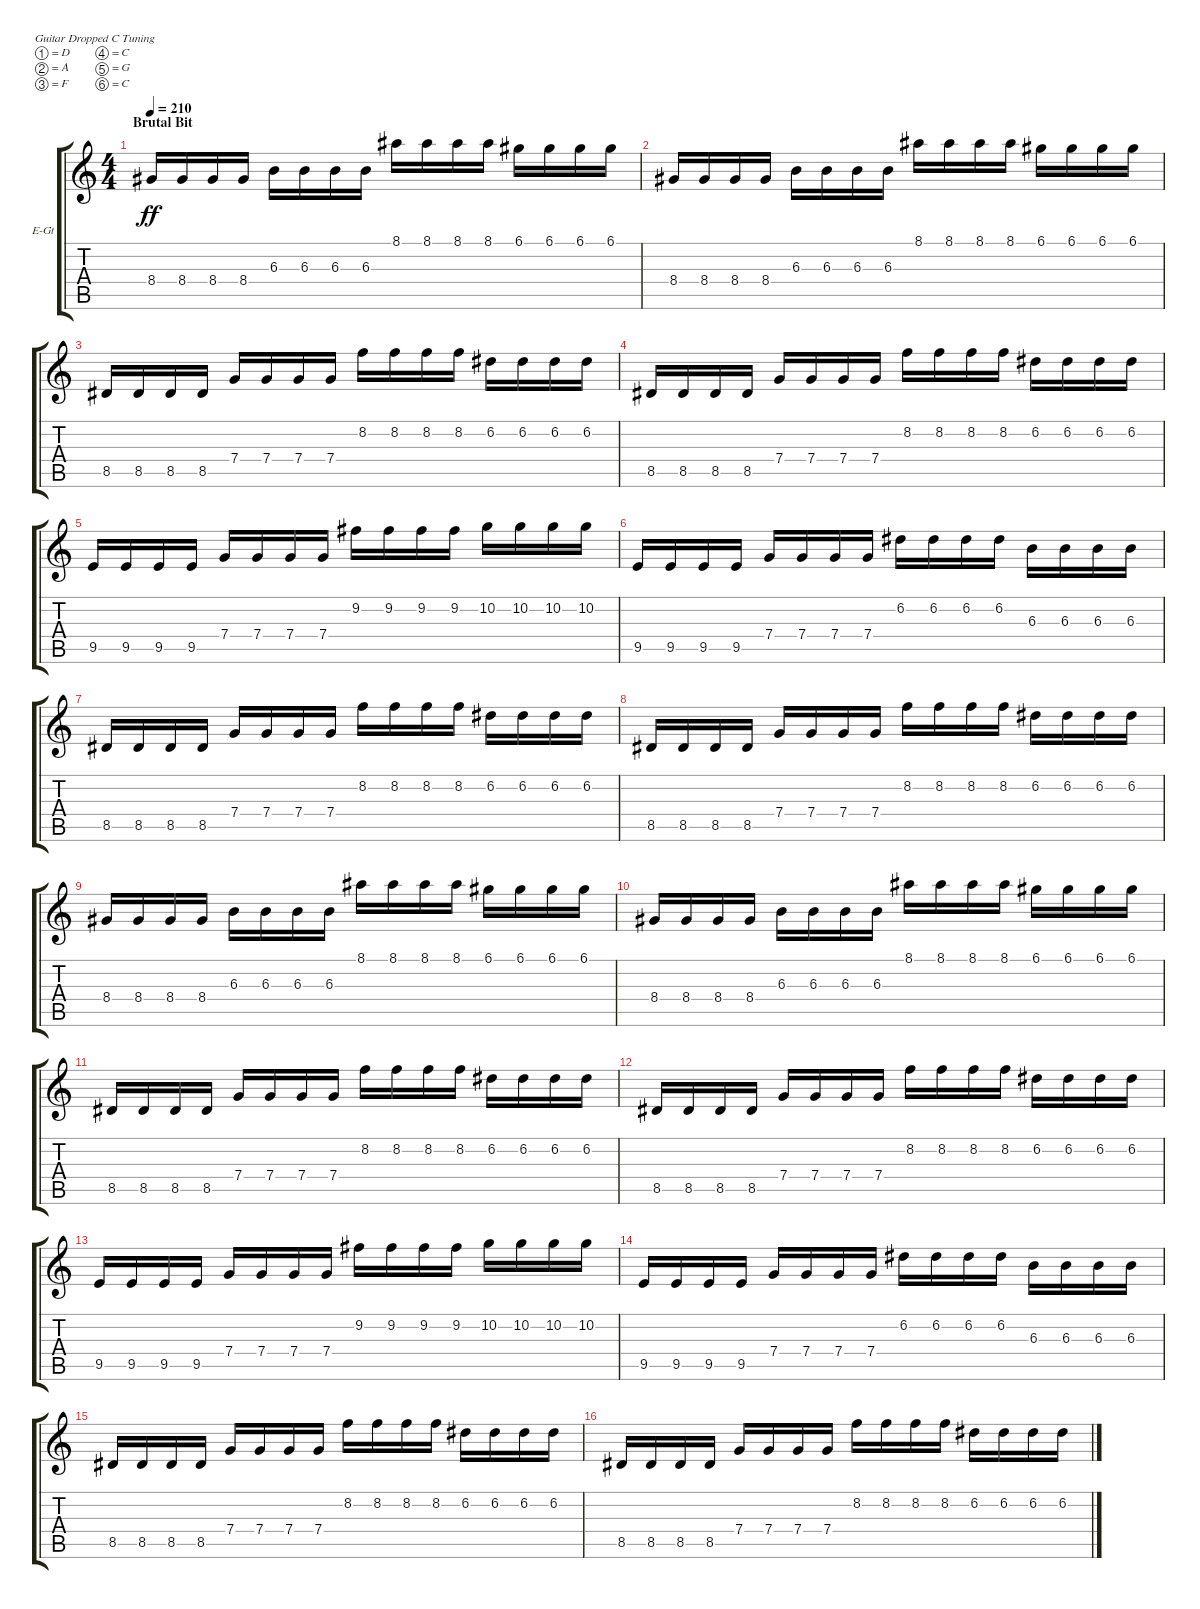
\defaultSystemsLayout 4
\bracketExtendMode groupsimilarinstruments
\firstSystemTrackNameOrientation horizontal
\otherSystemsTrackNameOrientation horizontal
\track ("Right Guitar" "E-Gt") {instrument distortionguitar}
\staff {score tabs}
\tuning (D4 A3 F3 C3 G2 C2)
\ts (4 4)
\section ("" "Brutal Bit")
\tempo 210
\clef g2
\ks c
8.4.16{dy ff} 8.4.16 8.4.16 8.4.16 6.3.16 6.3.16 6.3.16 6.3.16 8.1.16 8.1.16 8.1.16 8.1.16 6.1.16 6.1.16 6.1.16 6.1.16 |
8.4.16 8.4.16 8.4.16 8.4.16 6.3.16 6.3.16 6.3.16 6.3.16 8.1.16 8.1.16 8.1.16 8.1.16 6.1.16 6.1.16 6.1.16 6.1.16 |
8.5.16 8.5.16 8.5.16 8.5.16 7.4.16 7.4.16 7.4.16 7.4.16 8.2.16 8.2.16 8.2.16 8.2.16 6.2.16 6.2.16 6.2.16 6.2.16 |
8.5.16 8.5.16 8.5.16 8.5.16 7.4.16 7.4.16 7.4.16 7.4.16 8.2.16 8.2.16 8.2.16 8.2.16 6.2.16 6.2.16 6.2.16 6.2.16 |
9.5.16 9.5.16 9.5.16 9.5.16 7.4.16 7.4.16 7.4.16 7.4.16 9.2.16 9.2.16 9.2.16 9.2.16 10.2.16 10.2.16 10.2.16 10.2.16 |
9.5.16 9.5.16 9.5.16 9.5.16 7.4.16 7.4.16 7.4.16 7.4.16 6.2.16 6.2.16 6.2.16 6.2.16 6.3.16 6.3.16 6.3.16 6.3.16 |
8.5.16 8.5.16 8.5.16 8.5.16 7.4.16 7.4.16 7.4.16 7.4.16 8.2.16 8.2.16 8.2.16 8.2.16 6.2.16 6.2.16 6.2.16 6.2.16 |
8.5.16 8.5.16 8.5.16 8.5.16 7.4.16 7.4.16 7.4.16 7.4.16 8.2.16 8.2.16 8.2.16 8.2.16 6.2.16 6.2.16 6.2.16 6.2.16 |
8.4.16 8.4.16 8.4.16 8.4.16 6.3.16 6.3.16 6.3.16 6.3.16 8.1.16 8.1.16 8.1.16 8.1.16 6.1.16 6.1.16 6.1.16 6.1.16 |
8.4.16 8.4.16 8.4.16 8.4.16 6.3.16 6.3.16 6.3.16 6.3.16 8.1.16 8.1.16 8.1.16 8.1.16 6.1.16 6.1.16 6.1.16 6.1.16 |
8.5.16 8.5.16 8.5.16 8.5.16 7.4.16 7.4.16 7.4.16 7.4.16 8.2.16 8.2.16 8.2.16 8.2.16 6.2.16 6.2.16 6.2.16 6.2.16 |
8.5.16 8.5.16 8.5.16 8.5.16 7.4.16 7.4.16 7.4.16 7.4.16 8.2.16 8.2.16 8.2.16 8.2.16 6.2.16 6.2.16 6.2.16 6.2.16 |
9.5.16 9.5.16 9.5.16 9.5.16 7.4.16 7.4.16 7.4.16 7.4.16 9.2.16 9.2.16 9.2.16 9.2.16 10.2.16 10.2.16 10.2.16 10.2.16 |
9.5.16 9.5.16 9.5.16 9.5.16 7.4.16 7.4.16 7.4.16 7.4.16 6.2.16 6.2.16 6.2.16 6.2.16 6.3.16 6.3.16 6.3.16 6.3.16 |
8.5.16 8.5.16 8.5.16 8.5.16 7.4.16 7.4.16 7.4.16 7.4.16 8.2.16 8.2.16 8.2.16 8.2.16 6.2.16 6.2.16 6.2.16 6.2.16 |
8.5.16 8.5.16 8.5.16 8.5.16 7.4.16 7.4.16 7.4.16 7.4.16 8.2.16 8.2.16 8.2.16 8.2.16 6.2.16 6.2.16 6.2.16 6.2.16
